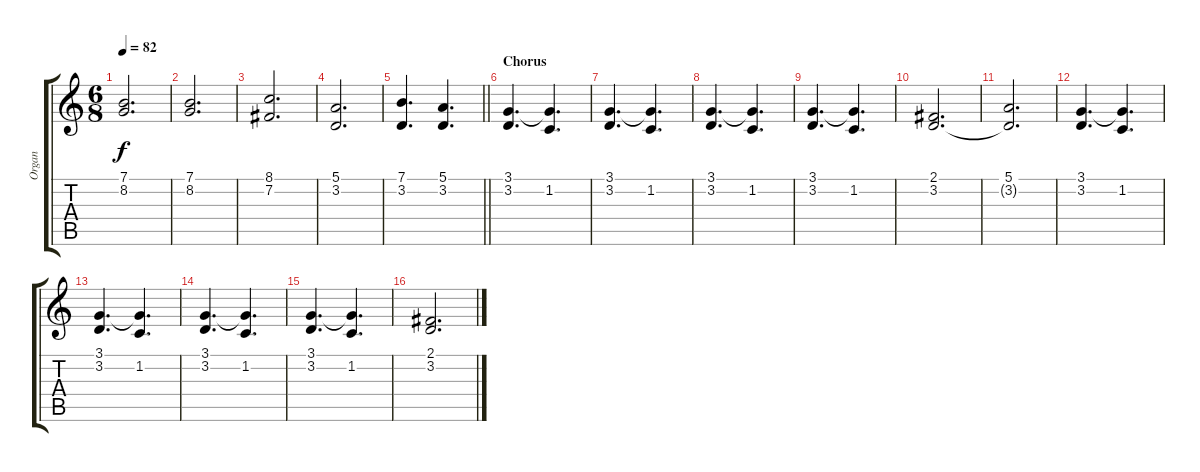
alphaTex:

\track ("Organ" "Organ") {instrument percussiveorgan}
\staff {score tabs}
\tuning (E4 B3 G3 D3 A2 E2) {hide}
\ts (6 8)
\tempo 82
\clef g2
\ks c
(7.1 8.2).2{d dy f} |
(7.1 8.2).2{d} |
(8.1 7.2).2{d} |
(5.1 3.2).2{d} |
\barLineRight lightlight
(7.1 3.2).4{d} (5.1 3.2).4{d} |
\section ("" "Chorus")
(3.1 3.2).4{d} (3.1{t} 1.2).4{d} |
(3.1 3.2).4{d} (3.1{t} 1.2).4{d} |
(3.1 3.2).4{d} (3.1{t} 1.2).4{d} |
(3.1 3.2).4{d} (3.1{t} 1.2).4{d} |
(2.1 3.2).2{d} |
(5.1 3.2{t}).2{d} |
(3.1 3.2).4{d} (3.1{t} 1.2).4{d} |
(3.1 3.2).4{d} (3.1{t} 1.2).4{d} |
(3.1 3.2).4{d} (3.1{t} 1.2).4{d} |
(3.1 3.2).4{d} (3.1{t} 1.2).4{d} |
(2.1 3.2).2{d}
